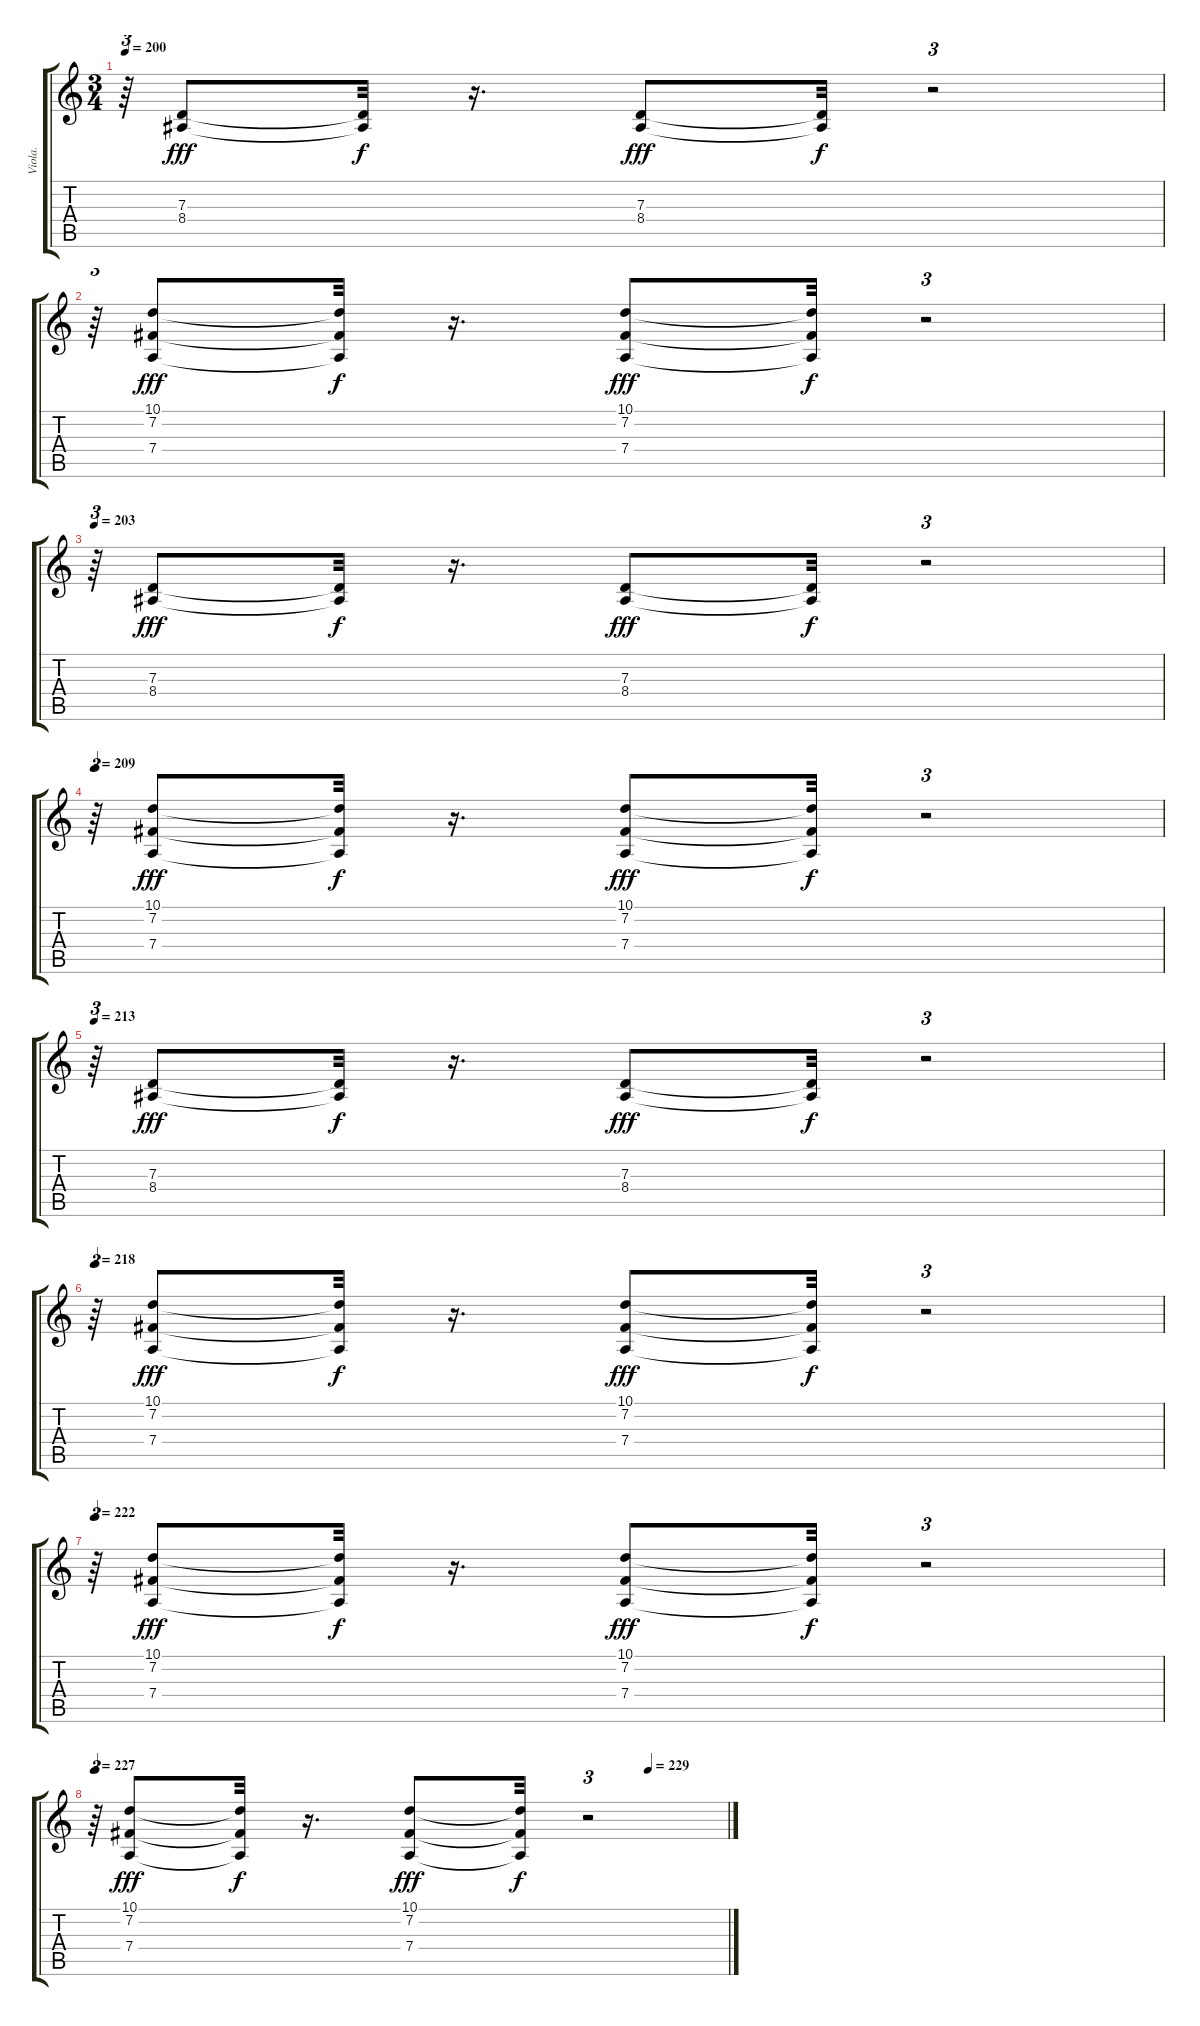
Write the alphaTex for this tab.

\track ("Viola." "Viola.") {instrument stringensemble2}
\staff {score tabs}
\tuning (E4 B3 G3 D3 A2 E2) {hide}
\ts (3 4)
\tempo 200
\clef g2
\ks c
r.64{tu (3 2) dy f} (7.3 8.4).8{dy fff} (7.3{t} 8.4{t}).32{dy f} r.16{d} (7.3 8.4).8{dy fff} (7.3{t} 8.4{t}).32{dy f} r.2{tu (3 2)} |
r.64{tu (3 2)} (10.1 7.2 7.4).8{dy fff} (10.1{t} 7.2{t} 7.4{t}).32{dy f} r.16{d} (10.1 7.2 7.4).8{dy fff} (10.1{t} 7.2{t} 7.4{t}).32{dy f} r.2{tu (3 2)} |
\tempo 203
r.64{tu (3 2)} (7.3 8.4).8{dy fff} (7.3{t} 8.4{t}).32{dy f} r.16{d} (7.3 8.4).8{dy fff} (7.3{t} 8.4{t}).32{dy f} r.2{tu (3 2)} |
\tempo 209
r.64{tu (3 2)} (10.1 7.2 7.4).8{dy fff} (10.1{t} 7.2{t} 7.4{t}).32{dy f} r.16{d} (10.1 7.2 7.4).8{dy fff} (10.1{t} 7.2{t} 7.4{t}).32{dy f} r.2{tu (3 2)} |
\tempo 213
r.64{tu (3 2)} (7.3 8.4).8{dy fff} (7.3{t} 8.4{t}).32{dy f} r.16{d} (7.3 8.4).8{dy fff} (7.3{t} 8.4{t}).32{dy f} r.2{tu (3 2)} |
\tempo 218
r.64{tu (3 2)} (10.1 7.2 7.4).8{dy fff} (10.1{t} 7.2{t} 7.4{t}).32{dy f} r.16{d} (10.1 7.2 7.4).8{dy fff} (10.1{t} 7.2{t} 7.4{t}).32{dy f} r.2{tu (3 2)} |
\tempo 222
r.64{tu (3 2)} (10.1 7.2 7.4).8{dy fff} (10.1{t} 7.2{t} 7.4{t}).32{dy f} r.16{d} (10.1 7.2 7.4).8{dy fff} (10.1{t} 7.2{t} 7.4{t}).32{dy f} r.2{tu (3 2)} |
\tempo 227
\tempo (229 0.875)
r.64{tu (3 2)} (10.1 7.2 7.4).8{dy fff} (10.1{t} 7.2{t} 7.4{t}).32{dy f} r.16{d} (10.1 7.2 7.4).8{dy fff} (10.1{t} 7.2{t} 7.4{t}).32{dy f} r.2{tu (3 2)}
